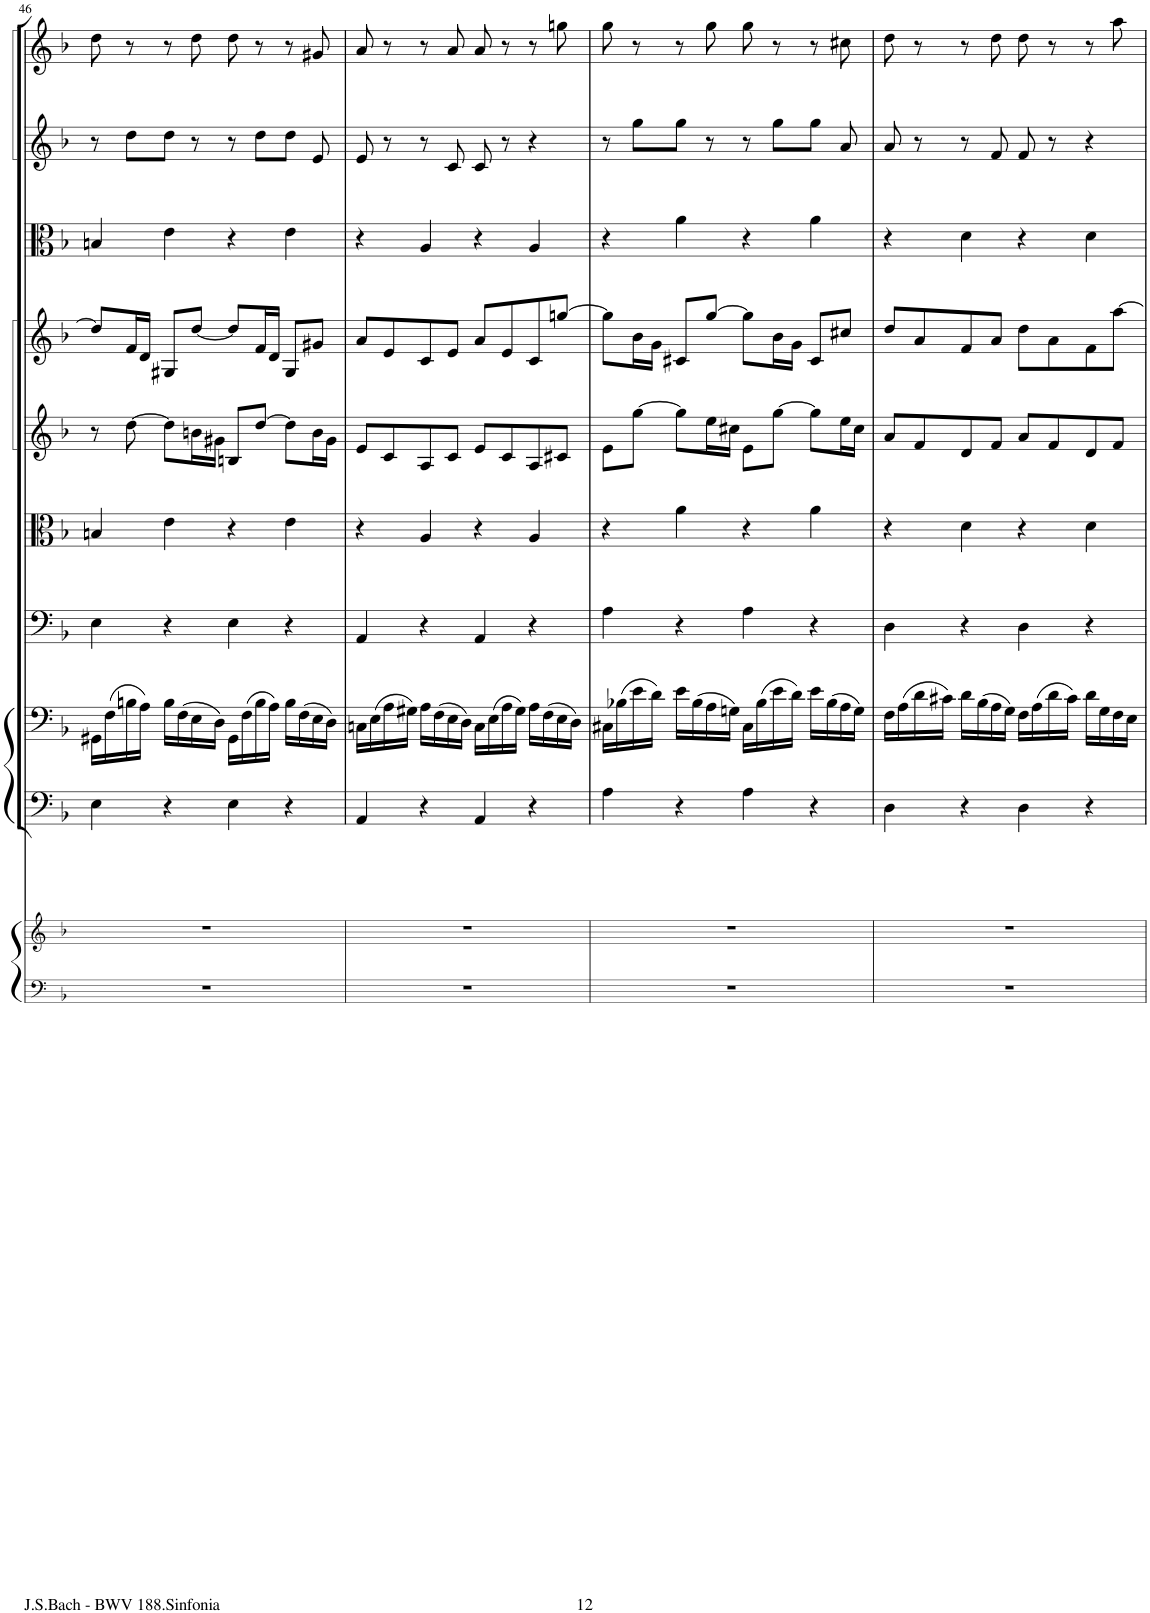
**kern	**kern	**kern	**kern	**kern	**kern	**kern	**kern	**kern	**kern	**kern
*part9	*part9	*part8	*part8	*part7	*part6	*part5	*part4	*part3	*part2	*part1
*staff11	*staff10	*staff9	*staff8	*staff7	*staff6	*staff5	*staff4	*staff3	*staff2	*staff1
*I"Piano reduction	*	*I"Organo	*	*I"Continuo	*I"Viola	*I"Violino II	*I"Violino I	*I"Taille	*I"Oboe II	*I"Oboe I
*I'Pno	*	*	*	*	*I'Vla	*I'Vln	*I'Vln	*	*I'Ob	*I'Ob
!!LO:PB:g=z
*clefF4	*clefG2	*clefF4	*clefF4	*clefF4	*clefC3	*clefG2	*clefG2	*clefC3	*clefG2	*clefG2
*k[b-]	*k[b-]	*k[b-]	*k[b-]	*k[b-]	*k[b-]	*k[b-]	*k[b-]	*k[b-]	*k[b-]	*k[b-]
*M4/4	*M4/4	*M4/4	*M4/4	*M4/4	*M4/4	*M4/4	*M4/4	*M4/4	*M4/4	*M4/4
*met(c)	*met(c)	*met(c)	*met(c)	*met(c)	*met(c)	*met(c)	*met(c)	*met(c)	*met(c)	*met(c)
=46	=46	=46	=46	=46	=46	=46	=46	=46	=46	=46
1r	1r	4E\	16GG#X\LL	4E\	4Bn/	8r	8dd/L]	4Bn/	8r	8dd\
.	.	.	(16F\	.	.	.	.	.	.	.
.	.	.	16Bn\	.	.	[8dd\	16f/L	.	8dd\L	8r
.	.	.	16A\JJ)	.	.	.	16d/JJ	.	.	.
.	.	4r	16B\LL	4r	4e\	8dd\L]	8G#X/L	4e\	8dd\J	8r
.	.	.	(16F\	.	.	.	.	.	.	.
.	.	.	16E\	.	.	16bn\L	[8dd/J	.	8r	8dd\
.	.	.	16D\JJ)	.	.	16g#X\JJ	.	.	.	.
.	.	4E\	16GG#\LL	4E\	4r	8Bn/L	8dd/L]	4r	8r	8dd\
.	.	.	(16F\	.	.	.	.	.	.	.
.	.	.	16B\	.	.	[8dd/J	16f/L	.	8dd\L	8r
.	.	.	16A\JJ)	.	.	.	16d/JJ	.	.	.
.	.	4r	16B\LL	4r	4e\	8dd\L]	8G#/L	4e\	8dd\J	8r
.	.	.	(16F\	.	.	.	.	.	.	.
.	.	.	16E\	.	.	16b\L	8g#X/J	.	8e/	8g#X/
.	.	.	16D\JJ)	.	.	16g#\JJ	.	.	.	.
=47	=47	=47	=47	=47	=47	=47	=47	=47	=47	=47
1r	1r	4AA/	16Cn\LL	4AA/	4r	8e/L	8a/L	4r	8e/	8a/
.	.	.	(16E\	.	.	.	.	.	.	.
.	.	.	16A\	.	.	8c/	8e/	.	8r	8r
.	.	.	16G#X\JJ)	.	.	.	.	.	.	.
.	.	4r	16A\LL	4r	4A/	8A/	8c/	4A/	8r	8r
.	.	.	(16F\	.	.	.	.	.	.	.
.	.	.	16E\	.	.	8c/J	8e/J	.	8c/	8a/
.	.	.	16D\JJ)	.	.	.	.	.	.	.
.	.	4AA/	16C\LL	4AA/	4r	8e/L	8a/L	4r	8c/	8a/
.	.	.	(16E\	.	.	.	.	.	.	.
.	.	.	16A\	.	.	8c/	8e/	.	8r	8r
.	.	.	16G#\JJ)	.	.	.	.	.	.	.
.	.	4r	16A\LL	4r	4A/	8A/	8c/	4A/	4r	8r
.	.	.	(16F\	.	.	.	.	.	.	.
.	.	.	16E\	.	.	8c#X/J	[8ggn/J	.	.	8ggn\
.	.	.	16D\JJ)	.	.	.	.	.	.	.
=48	=48	=48	=48	=48	=48	=48	=48	=48	=48	=48
1r	1r	4A\	16C#X\LL	4A\	4r	8e\L	8gg\L]	4r	8r	8gg\
.	.	.	(16B-X\	.	.	.	.	.	.	.
.	.	.	16e\	.	.	[8gg\J	16b-\L	.	8gg\L	8r
.	.	.	16d\JJ)	.	.	.	16g\JJ	.	.	.
.	.	4r	16e\LL	4r	4a\	8gg\L]	8c#X/L	4a\	8gg\J	8r
.	.	.	(16B-\	.	.	.	.	.	.	.
.	.	.	16A\	.	.	16ee\L	[8gg/J	.	8r	8gg\
.	.	.	16Gn\JJ)	.	.	16cc#X\JJ	.	.	.	.
.	.	4A\	16C#\LL	4A\	4r	8e\L	8gg\L]	4r	8r	8gg\
.	.	.	(16B-\	.	.	.	.	.	.	.
.	.	.	16e\	.	.	[8gg\J	16b-\L	.	8gg\L	8r
.	.	.	16d\JJ)	.	.	.	16g\JJ	.	.	.
.	.	4r	16e\LL	4r	4a\	8gg\L]	8c#/L	4a\	8gg\J	8r
.	.	.	(16B-\	.	.	.	.	.	.	.
.	.	.	16A\	.	.	16ee\L	8cc#X/J	.	8a/	8cc#X\
.	.	.	16G\JJ)	.	.	16cc#\JJ	.	.	.	.
=49	=49	=49	=49	=49	=49	=49	=49	=49	=49	=49
1r	1r	4D\	16F\LL	4D\	4r	8a/L	8dd/L	4r	8a/	8dd\
.	.	.	(16A\	.	.	.	.	.	.	.
.	.	.	16d\	.	.	8f/	8a/	.	8r	8r
.	.	.	16c#X\JJ)	.	.	.	.	.	.	.
.	.	4r	16d\LL	4r	4d\	8d/	8f/	4d\	8r	8r
.	.	.	(16B-\	.	.	.	.	.	.	.
.	.	.	16A\	.	.	8f/J	8a/J	.	8f/	8dd\
.	.	.	16G\JJ)	.	.	.	.	.	.	.
.	.	4D\	16F\LL	4D\	4r	8a/L	8dd\L	4r	8f/	8dd\
.	.	.	(16A\	.	.	.	.	.	.	.
.	.	.	16d\	.	.	8f/	8a\	.	8r	8r
.	.	.	16c#\JJ)	.	.	.	.	.	.	.
.	.	4r	16d\LL	4r	4d\	8d/	8f\	4d\	4r	8r
.	.	.	16G\	.	.	.	.	.	.	.
.	.	.	16F\	.	.	8f/J	[8aa\J	.	.	8aa\
.	.	.	16E\JJ	.	.	.	.	.	.	.
=	=	=	=	=	=	=	=	=	=	=
*-	*-	*-	*-	*-	*-	*-	*-	*-	*-	*-
